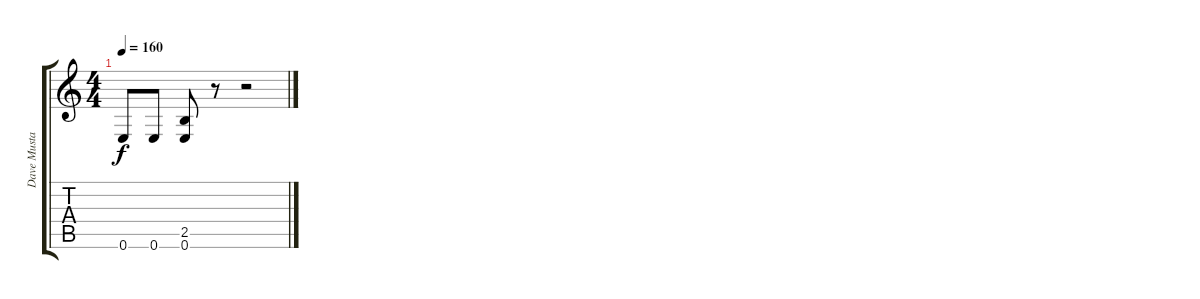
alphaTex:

\track ("Dave Mustaine" "Dave Musta") {instrument distortionguitar}
\staff {score tabs}
\tuning (E4 B3 G3 D3 A2 E2) {hide}
\ts (4 4)
\tempo 160
\clef g2
\ks c
0.6.8{dy f} 0.6.8 (2.5 0.6).8 r.8 r.2
